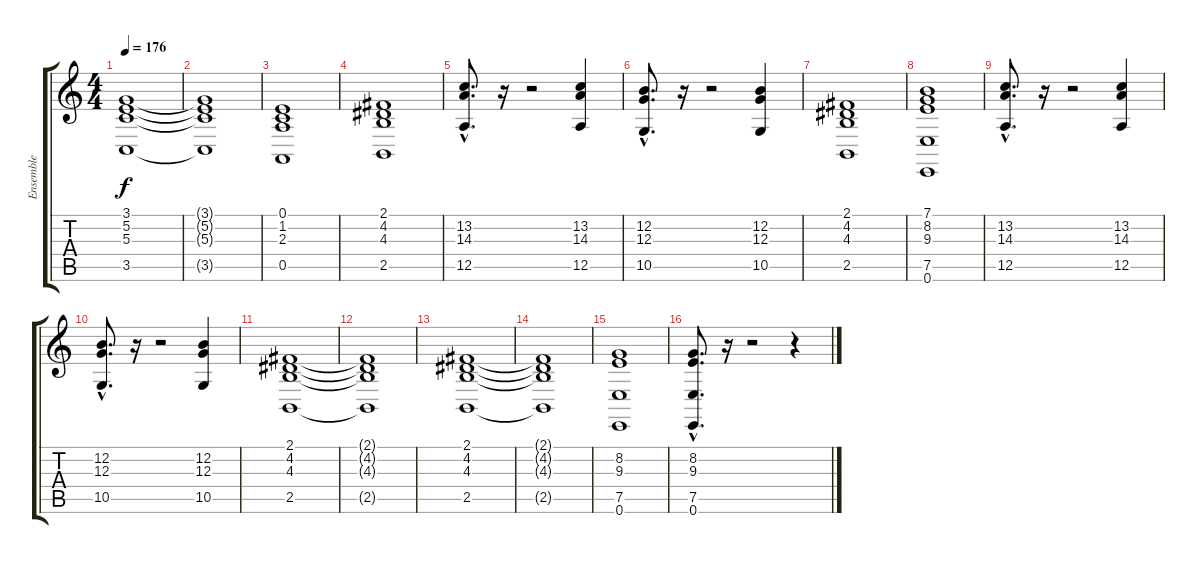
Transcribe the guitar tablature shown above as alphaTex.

\track ("Ensemble" "Ensemble") {instrument stringensemble1}
\staff {score tabs}
\tuning (E4 B3 G3 D3 A2 E2) {hide}
\ts (4 4)
\tempo 176
\clef g2
\ks c
(3.1 5.2 5.3 3.5).1{dy f} |
(3.1{t} 5.2{t} 5.3{t} 3.5{t}).1 |
(0.1 1.2 2.3 0.5).1 |
(2.1 4.2 4.3 2.5).1 |
(13.2{hac} 14.3{hac} 12.5{hac}).8{d} r.16 r.2 (13.2 14.3 12.5).4 |
(12.2{hac} 12.3{hac} 10.5{hac}).8{d} r.16 r.2 (12.2 12.3 10.5).4 |
(2.1 4.2 4.3 2.5).1 |
(7.1 8.2 9.3 7.5 0.6).1 |
(13.2{hac} 14.3{hac} 12.5{hac}).8{d} r.16 r.2 (13.2 14.3 12.5).4 |
(12.2{hac} 12.3{hac} 10.5{hac}).8{d} r.16 r.2 (12.2 12.3 10.5).4 |
\section ("" "")
(2.1 4.2 4.3 2.5).1 |
(2.1{t} 4.2{t} 4.3{t} 2.5{t}).1 |
(2.1 4.2 4.3 2.5).1 |
(2.1{t} 4.2{t} 4.3{t} 2.5{t}).1 |
(8.2 9.3 7.5 0.6).1 |
(8.2{hac} 9.3{hac} 7.5{hac} 0.6{hac}).8{d} r.16 r.2 r.4
